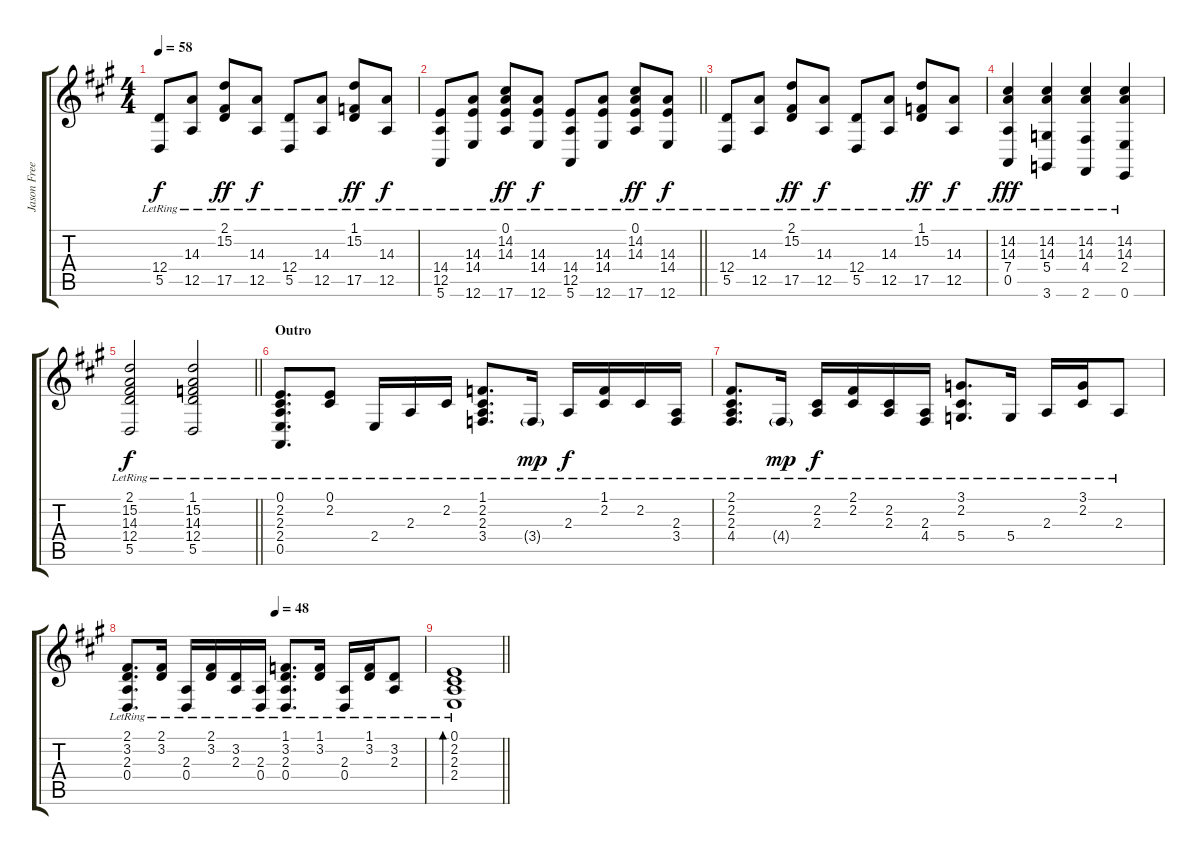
\track ("Jason Freeze (Piano)" "Jason Free") {instrument acousticgrandpiano}
\staff {score tabs}
\tuning (E4 B3 G3 D3 A2 E2) {hide}
\ts (4 4)
\tempo 58
\clef g2
\ks a
(12.4{lr} 5.5{lr}).8{dy f} (14.3{lr} 12.5{lr}).8 (2.1{lr} 15.2{lr} 17.5{lr}).8{dy ff} (14.3{lr} 12.5).8{dy f} (12.4{lr} 5.5{lr}).8 (14.3{lr} 12.5{lr}).8 (1.1{lr} 15.2{lr} 17.5{lr}).8{dy ff} (14.3{lr} 12.5{lr}).8{dy f} |
\barLineRight lightlight
(14.4{lr} 12.5{lr} 5.6{lr}).8 (14.3{lr} 14.4{lr} 12.6{lr}).8 (0.1{lr} 14.2{lr} 14.3{lr} 17.6{lr}).8{dy ff} (14.3{lr} 14.4{lr} 12.6{lr}).8{dy f} (14.4{lr} 12.5{lr} 5.6{lr}).8 (14.3{lr} 14.4{lr} 12.6{lr}).8 (0.1{lr} 14.2{lr} 14.3{lr} 17.6{lr}).8{dy ff} (14.3{lr} 14.4{lr} 12.6{lr}).8{dy f} |
(12.4{lr} 5.5{lr}).8 (14.3{lr} 12.5{lr}).8 (2.1{lr} 15.2{lr} 17.5{lr}).8{dy ff} (14.3{lr} 12.5).8{dy f} (12.4{lr} 5.5{lr}).8 (14.3{lr} 12.5{lr}).8 (1.1{lr} 15.2{lr} 17.5{lr}).8{dy ff} (14.3{lr} 12.5{lr}).8{dy f} |
(14.2{lr} 14.3{lr} 7.4{lr} 0.5{lr}).4{dy fff} (14.2{lr} 14.3{lr} 5.4{lr} 3.6{lr}).4 (14.2{lr} 14.3{lr} 4.4{lr} 2.6{lr}).4 (14.2{lr} 14.3{lr} 2.4{lr} 0.6{lr}).4 |
\barLineRight lightlight
(2.1{lr} 15.2{lr} 14.3{lr} 12.4{lr} 5.5{lr}).2{dy f} (1.1{lr} 15.2{lr} 14.3{lr} 12.4{lr} 5.5{lr}).2 |
\section ("" "Outro")
(0.1{lr} 2.2{lr} 2.3{lr} 2.4{lr} 0.5{lr}).8{d} (0.1{lr} 2.2{lr}).8 2.4{lr}.16 2.3{lr}.16 2.2{lr}.16 (1.1{lr} 2.2{lr} 2.3{lr} 3.4{lr}).8{d} 3.4{g lr}.16{dy mp} 2.3{lr}.16{dy f} (1.1{lr} 2.2{lr}).16 2.2{lr}.16 (2.3{lr} 3.4{lr}).16 |
(2.1{lr} 2.2{lr} 2.3{lr} 4.4{lr}).8{d} 4.4{g lr}.16{dy mp} (2.2{lr} 2.3{lr}).16{dy f} (2.1{lr} 2.2{lr}).16 (2.2{lr} 2.3{lr}).16 (2.3{lr} 4.4{lr}).16 (3.1{lr} 2.2{lr} 5.4{lr}).8{d} 5.4{lr}.16 2.3{lr}.16 (3.1{lr} 2.2{lr}).16 2.3{lr}.8 |
\tempo (48 0.5)
(2.1{lr} 3.2{lr} 2.3{lr} 0.4{lr}).8{d} (2.1{lr} 3.2{lr}).16 (2.3{lr} 0.4{lr}).16 (2.1{lr} 3.2{lr}).16 (3.2{lr} 2.3{lr}).16 (2.3{lr} 0.4{lr}).16 (1.1{lr} 3.2{lr} 2.3{lr} 0.4{lr}).8{d} (1.1{lr} 3.2{lr}).16 (2.3{lr} 0.4{lr}).16 (1.1{lr} 3.2{lr}).16 (3.2{lr} 2.3{lr}).8 |
\barLineRight lightlight
(0.1{lr} 2.2{lr} 2.3{lr} 2.4{lr}).1{bd 240}
